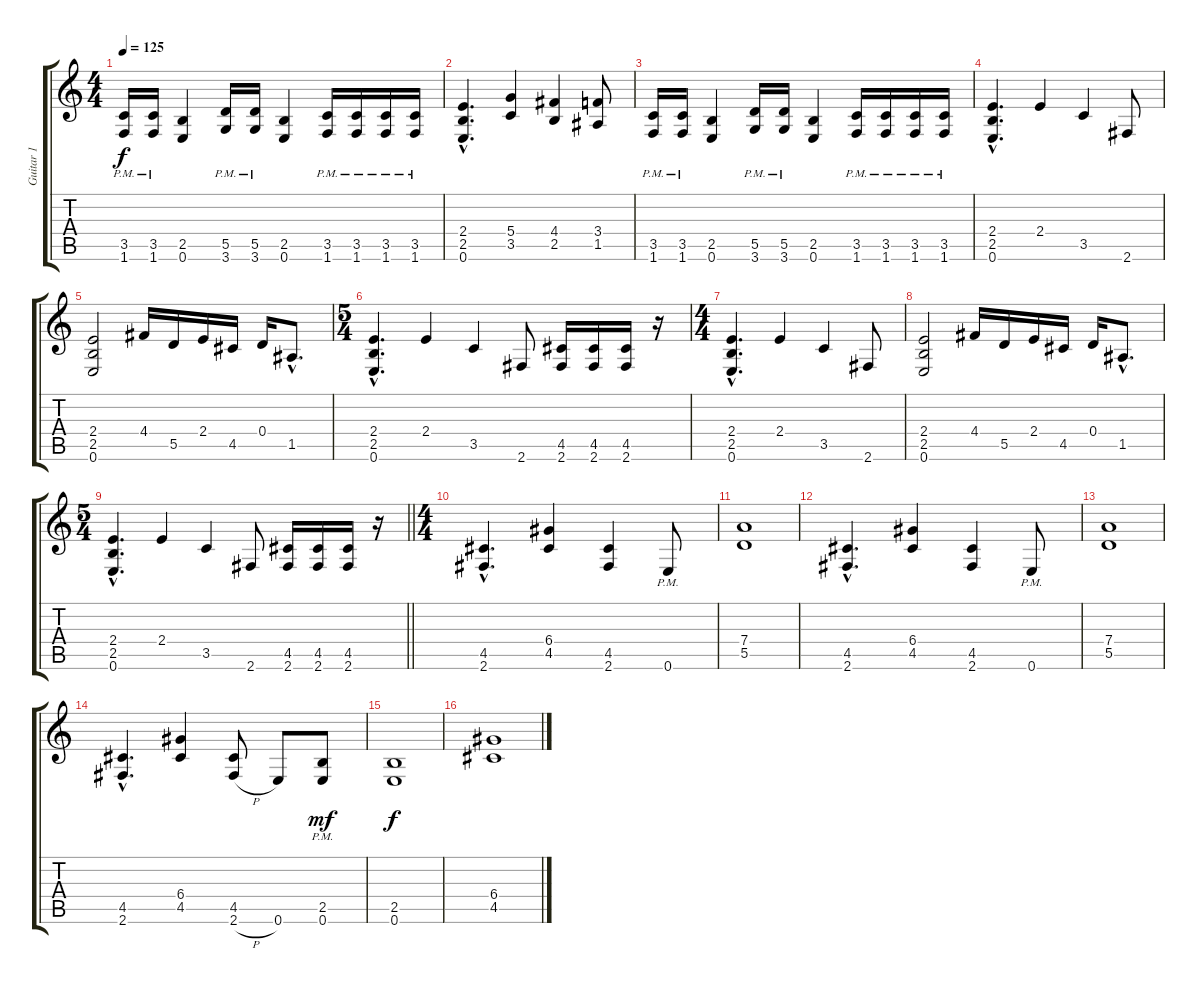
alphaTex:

\track ("Guitar 1" "Guitar 1") {instrument distortionguitar}
\staff {score tabs}
\tuning (E4 B3 G3 D3 A2 E2) {hide}
\ts (4 4)
\tempo 125
\clef g2
\ks c
(3.5 1.6{pm}).16{dy f} (3.5 1.6{pm}).16 (2.5 0.6).4 (5.5 3.6{pm}).16 (5.5 3.6{pm}).16 (2.5 0.6).4 (3.5 1.6{pm}).16 (3.5 1.6{pm}).16 (3.5 1.6{pm}).16 (3.5 1.6{pm}).16 |
(2.4{hac} 2.5{hac} 0.6{hac}).4{d} (5.4 3.5).4 (4.4 2.5).4 (3.4 1.5).8 |
(3.5 1.6{pm}).16 (3.5 1.6{pm}).16 (2.5 0.6).4 (5.5 3.6{pm}).16 (5.5 3.6{pm}).16 (2.5 0.6).4 (3.5 1.6{pm}).16 (3.5 1.6{pm}).16 (3.5 1.6{pm}).16 (3.5 1.6{pm}).16 |
(2.4{hac} 2.5{hac} 0.6{hac}).4{d} 2.4.4 3.5.4 2.6.8 |
(2.4 2.5 0.6).2 4.4.16 5.5.16 2.4.16 4.5.16 0.4.16 1.5{hac}.8{d} |
\ts (5 4)
(2.4{hac} 2.5{hac} 0.6{hac}).4{d} 2.4.4 3.5.4 2.6.8 (4.5 2.6).16 (4.5 2.6).16 (4.5 2.6).16 r.16 |
\ts (4 4)
(2.4{hac} 2.5{hac} 0.6{hac}).4{d} 2.4.4 3.5.4 2.6.8 |
(2.4 2.5 0.6).2 4.4.16 5.5.16 2.4.16 4.5.16 0.4.16 1.5{hac}.8{d} |
\ts (5 4)
\barLineRight lightlight
(2.4{hac} 2.5{hac} 0.6{hac}).4{d} 2.4.4 3.5.4 2.6.8 (4.5 2.6).16 (4.5 2.6).16 (4.5 2.6).16 r.16 |
\ts (4 4)
(4.5{hac} 2.6{hac}).4{d} (6.4 4.5).4 (4.5 2.6).4 0.6{pm}.8 |
(7.4 5.5).1 |
(4.5{hac} 2.6{hac}).4{d} (6.4 4.5).4 (4.5 2.6).4 0.6{pm}.8 |
(7.4 5.5).1 |
(4.5{hac} 2.6{hac}).4{d} (6.4 4.5).4 (4.5 2.6{h}).8 0.6.8 (2.5{pm} 0.6{pm}).8{dy mf} |
(2.5 0.6).1{dy f} |
(6.4 4.5).1
